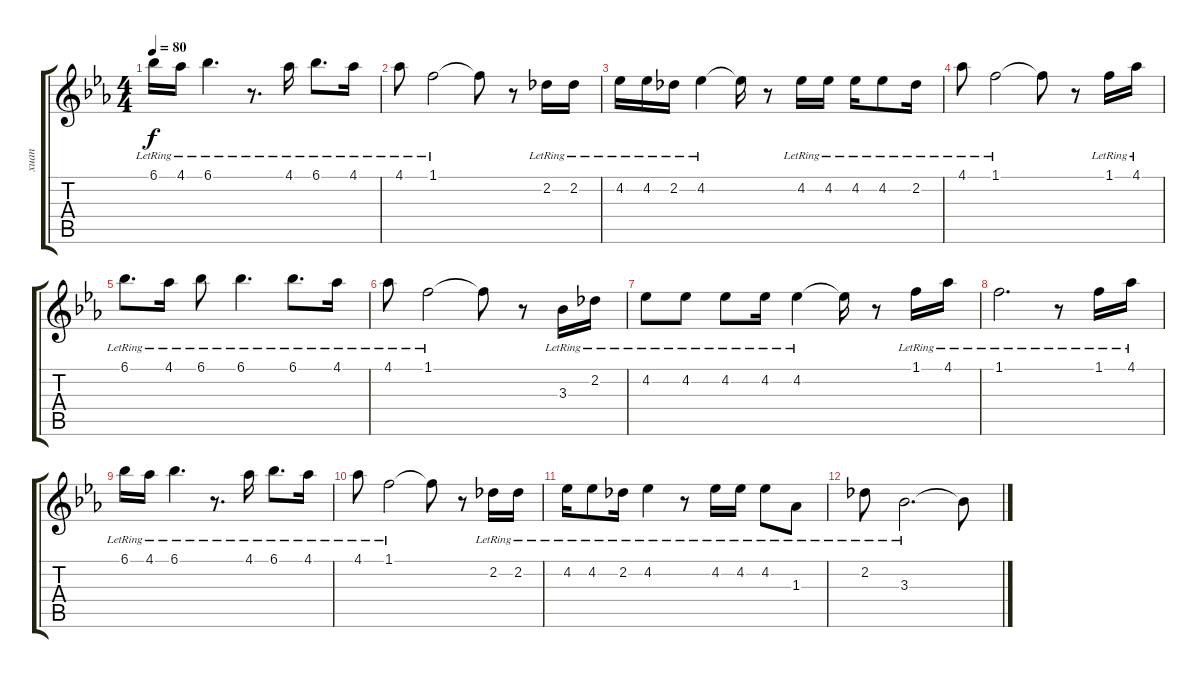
\track ("xuan" "xuan") {instrument acousticguitarsteel}
\staff {score tabs}
\tuning (E4 B3 G3 D3 A2 E2) {hide}
\ts (4 4)
\tempo 80
\clef g2
\ks eb
6.1{lr}.16{dy f} 4.1{lr}.16 6.1{lr}.4{d} r.8{d} 4.1{lr}.16 6.1{lr}.8{d} 4.1{lr}.16 |
4.1{lr}.8 1.1{lr}.2 1.1{t}.8 r.8 2.2{lr}.16 2.2{lr}.16 |
4.2{lr}.16 4.2{lr}.16 2.2{lr}.16 4.2{lr}.4 4.2{t}.16 r.8 4.2{lr}.16 4.2{lr}.16 4.2{lr}.16 4.2{lr}.8 2.2{lr}.16 |
4.1{lr}.8 1.1{lr}.2 1.1{t}.8 r.8 1.1{lr}.16 4.1{lr}.16 |
6.1{lr}.8{d} 4.1{lr}.16 6.1{lr}.8 6.1{lr}.4{d} 6.1{lr}.8{d} 4.1{lr}.16 |
4.1{lr}.8 1.1{lr}.2 1.1{t}.8 r.8 3.3{lr}.16 2.2{lr}.16 |
4.2{lr}.8 4.2{lr}.8 4.2{lr}.8 4.2{lr}.16 4.2{lr}.4 4.2{t}.16 r.8 1.1{lr}.16 4.1{lr}.16 |
1.1{lr}.2{d} r.8 1.1{lr}.16 4.1{lr}.16 |
6.1{lr}.16 4.1{lr}.16 6.1{lr}.4{d} r.8{d} 4.1{lr}.16 6.1{lr}.8{d} 4.1{lr}.16 |
4.1{lr}.8 1.1{lr}.2 1.1{t}.8 r.8 2.2{lr}.16 2.2{lr}.16 |
4.2{lr}.16 4.2{lr}.8 2.2{lr}.16 4.2{lr}.4 r.8 4.2{lr}.16 4.2{lr}.16 4.2{lr}.8 1.3{lr}.8 |
2.2{lr}.8 3.3{lr}.2{d} 3.3{t}.8
